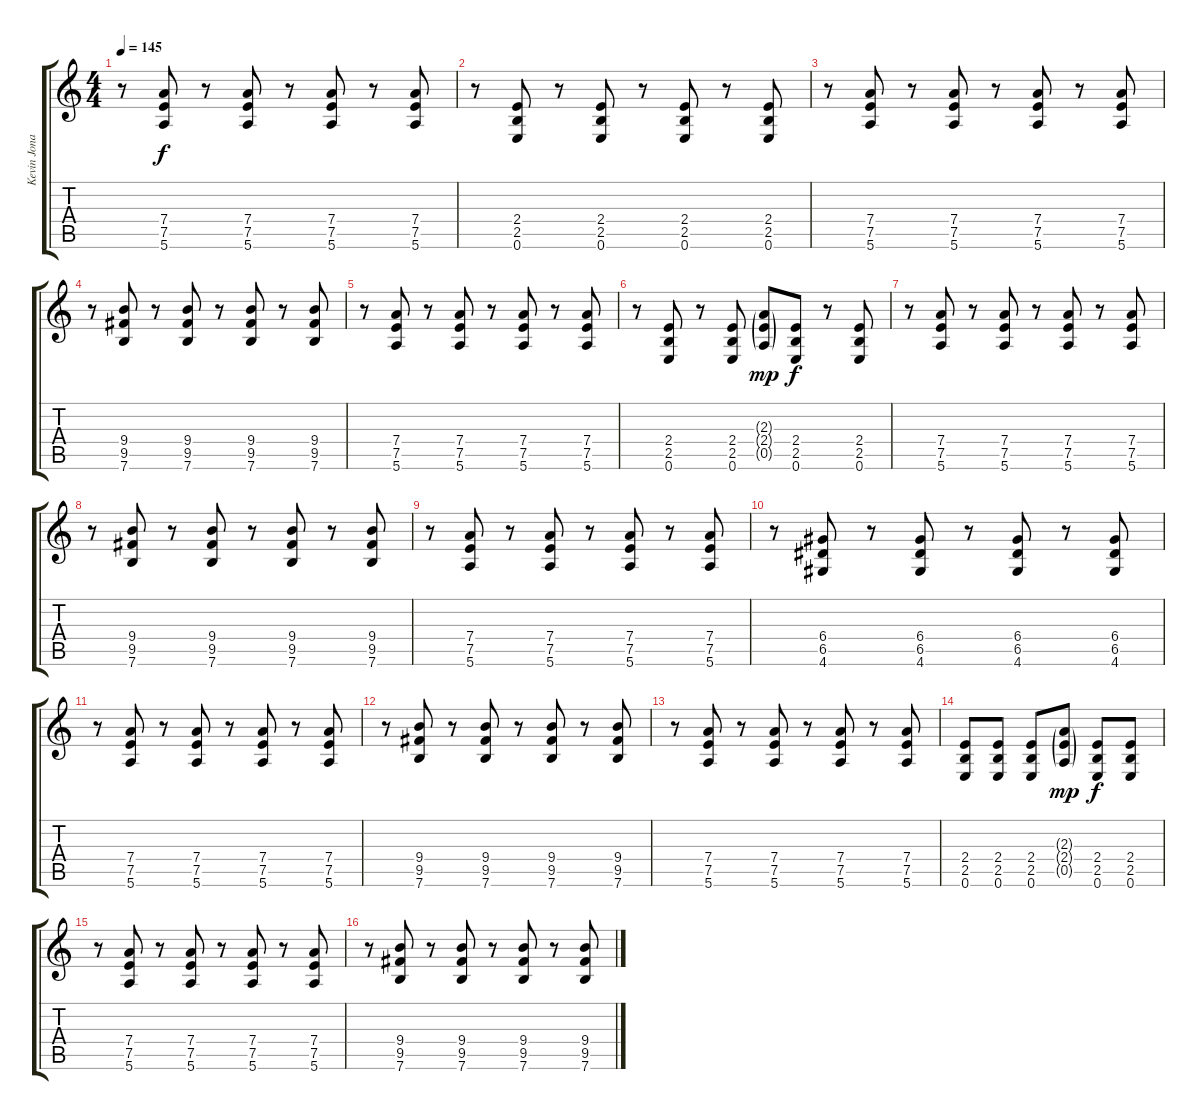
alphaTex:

\track ("Kevin Jonas" "Kevin Jona") {instrument distortionguitar}
\staff {score tabs}
\tuning (E4 B3 G3 D3 A2 E2) {hide}
\ts (4 4)
\tempo 145
\clef g2
\ks c
r.8{dy f} (7.4 7.5 5.6).8 r.8 (7.4 7.5 5.6).8 r.8 (7.4 7.5 5.6).8 r.8 (7.4 7.5 5.6).8 |
r.8 (2.4 2.5 0.6).8 r.8 (2.4 2.5 0.6).8 r.8 (2.4 2.5 0.6).8 r.8 (2.4 2.5 0.6).8 |
r.8 (7.4 7.5 5.6).8 r.8 (7.4 7.5 5.6).8 r.8 (7.4 7.5 5.6).8 r.8 (7.4 7.5 5.6).8 |
r.8 (9.4 9.5 7.6).8 r.8 (9.4 9.5 7.6).8 r.8 (9.4 9.5 7.6).8 r.8 (9.4 9.5 7.6).8 |
r.8 (7.4 7.5 5.6).8 r.8 (7.4 7.5 5.6).8 r.8 (7.4 7.5 5.6).8 r.8 (7.4 7.5 5.6).8 |
r.8 (2.4 2.5 0.6).8 r.8 (2.4 2.5 0.6).8 (2.3{g} 2.4{g} 0.5{g}).8{dy mp} (2.4 2.5 0.6).8{dy f} r.8 (2.4 2.5 0.6).8 |
r.8 (7.4 7.5 5.6).8 r.8 (7.4 7.5 5.6).8 r.8 (7.4 7.5 5.6).8 r.8 (7.4 7.5 5.6).8 |
r.8 (9.4 9.5 7.6).8 r.8 (9.4 9.5 7.6).8 r.8 (9.4 9.5 7.6).8 r.8 (9.4 9.5 7.6).8 |
r.8 (7.4 7.5 5.6).8 r.8 (7.4 7.5 5.6).8 r.8 (7.4 7.5 5.6).8 r.8 (7.4 7.5 5.6).8 |
r.8 (6.4 6.5 4.6).8 r.8 (6.4 6.5 4.6).8 r.8 (6.4 6.5 4.6).8 r.8 (6.4 6.5 4.6).8 |
r.8 (7.4 7.5 5.6).8 r.8 (7.4 7.5 5.6).8 r.8 (7.4 7.5 5.6).8 r.8 (7.4 7.5 5.6).8 |
r.8 (9.4 9.5 7.6).8 r.8 (9.4 9.5 7.6).8 r.8 (9.4 9.5 7.6).8 r.8 (9.4 9.5 7.6).8 |
r.8 (7.4 7.5 5.6).8 r.8 (7.4 7.5 5.6).8 r.8 (7.4 7.5 5.6).8 r.8 (7.4 7.5 5.6).8 |
(2.4 2.5 0.6).8 (2.4 2.5 0.6).8 (2.4 2.5 0.6).8 (2.3{g} 2.4{g} 0.5{g}).8{dy mp} (2.4 2.5 0.6).8{dy f} (2.4 2.5 0.6).8 |
r.8 (7.4 7.5 5.6).8 r.8 (7.4 7.5 5.6).8 r.8 (7.4 7.5 5.6).8 r.8 (7.4 7.5 5.6).8 |
r.8 (9.4 9.5 7.6).8 r.8 (9.4 9.5 7.6).8 r.8 (9.4 9.5 7.6).8 r.8 (9.4 9.5 7.6).8
